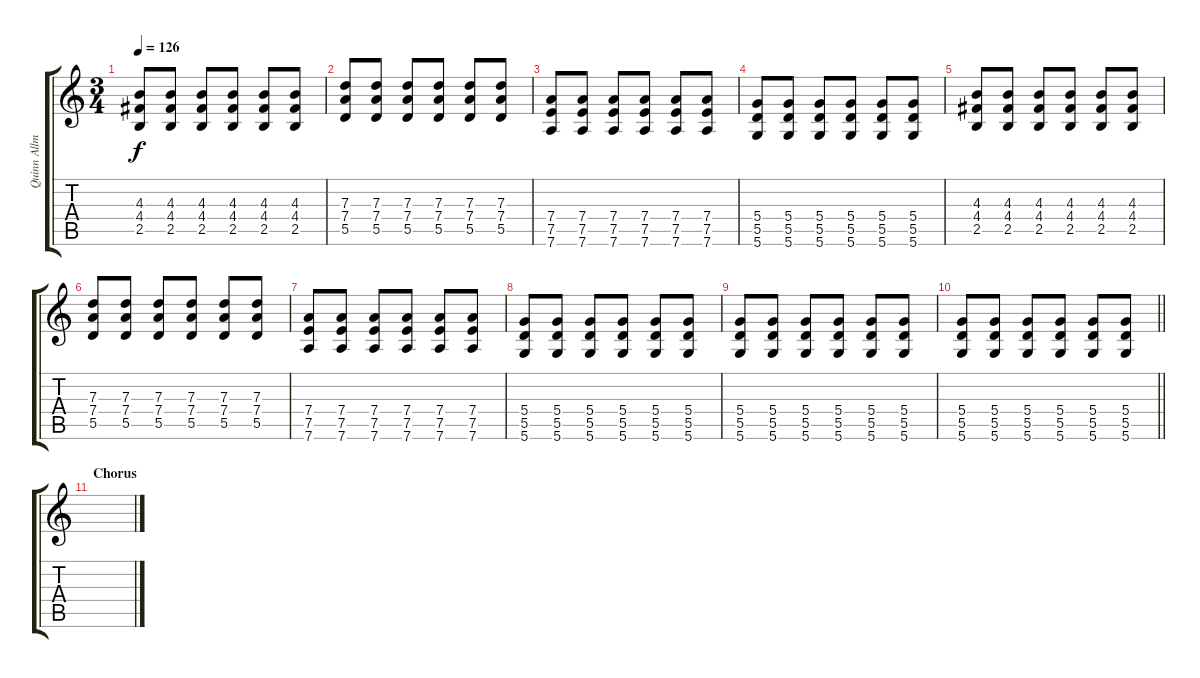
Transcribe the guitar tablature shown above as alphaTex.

\track ("Quinn Allman [Rythm Guitar]" "Quinn Allm") {instrument acousticguitarsteel}
\staff {score tabs}
\tuning (E4 B3 G3 D3 A2 D2) {hide}
\ts (3 4)
\tempo 126
\clef g2
\ks c
(4.3 4.4 2.5).8{dy f} (4.3 4.4 2.5).8 (4.3 4.4 2.5).8 (4.3 4.4 2.5).8 (4.3 4.4 2.5).8 (4.3 4.4 2.5).8 |
(7.3 7.4 5.5).8 (7.3 7.4 5.5).8 (7.3 7.4 5.5).8 (7.3 7.4 5.5).8 (7.3 7.4 5.5).8 (7.3 7.4 5.5).8 |
(7.4 7.5 7.6).8 (7.4 7.5 7.6).8 (7.4 7.5 7.6).8 (7.4 7.5 7.6).8 (7.4 7.5 7.6).8 (7.4 7.5 7.6).8 |
(5.4 5.5 5.6).8 (5.4 5.5 5.6).8 (5.4 5.5 5.6).8 (5.4 5.5 5.6).8 (5.4 5.5 5.6).8 (5.4 5.5 5.6).8 |
(4.3 4.4 2.5).8 (4.3 4.4 2.5).8 (4.3 4.4 2.5).8 (4.3 4.4 2.5).8 (4.3 4.4 2.5).8 (4.3 4.4 2.5).8 |
(7.3 7.4 5.5).8 (7.3 7.4 5.5).8 (7.3 7.4 5.5).8 (7.3 7.4 5.5).8 (7.3 7.4 5.5).8 (7.3 7.4 5.5).8 |
(7.4 7.5 7.6).8 (7.4 7.5 7.6).8 (7.4 7.5 7.6).8 (7.4 7.5 7.6).8 (7.4 7.5 7.6).8 (7.4 7.5 7.6).8 |
(5.4 5.5 5.6).8 (5.4 5.5 5.6).8 (5.4 5.5 5.6).8 (5.4 5.5 5.6).8 (5.4 5.5 5.6).8 (5.4 5.5 5.6).8 |
(5.4 5.5 5.6).8 (5.4 5.5 5.6).8 (5.4 5.5 5.6).8 (5.4 5.5 5.6).8 (5.4 5.5 5.6).8 (5.4 5.5 5.6).8 |
\barLineRight lightlight
(5.4 5.5 5.6).8 (5.4 5.5 5.6).8 (5.4 5.5 5.6).8 (5.4 5.5 5.6).8 (5.4 5.5 5.6).8 (5.4 5.5 5.6).8 |
\section ("" "Chorus")
